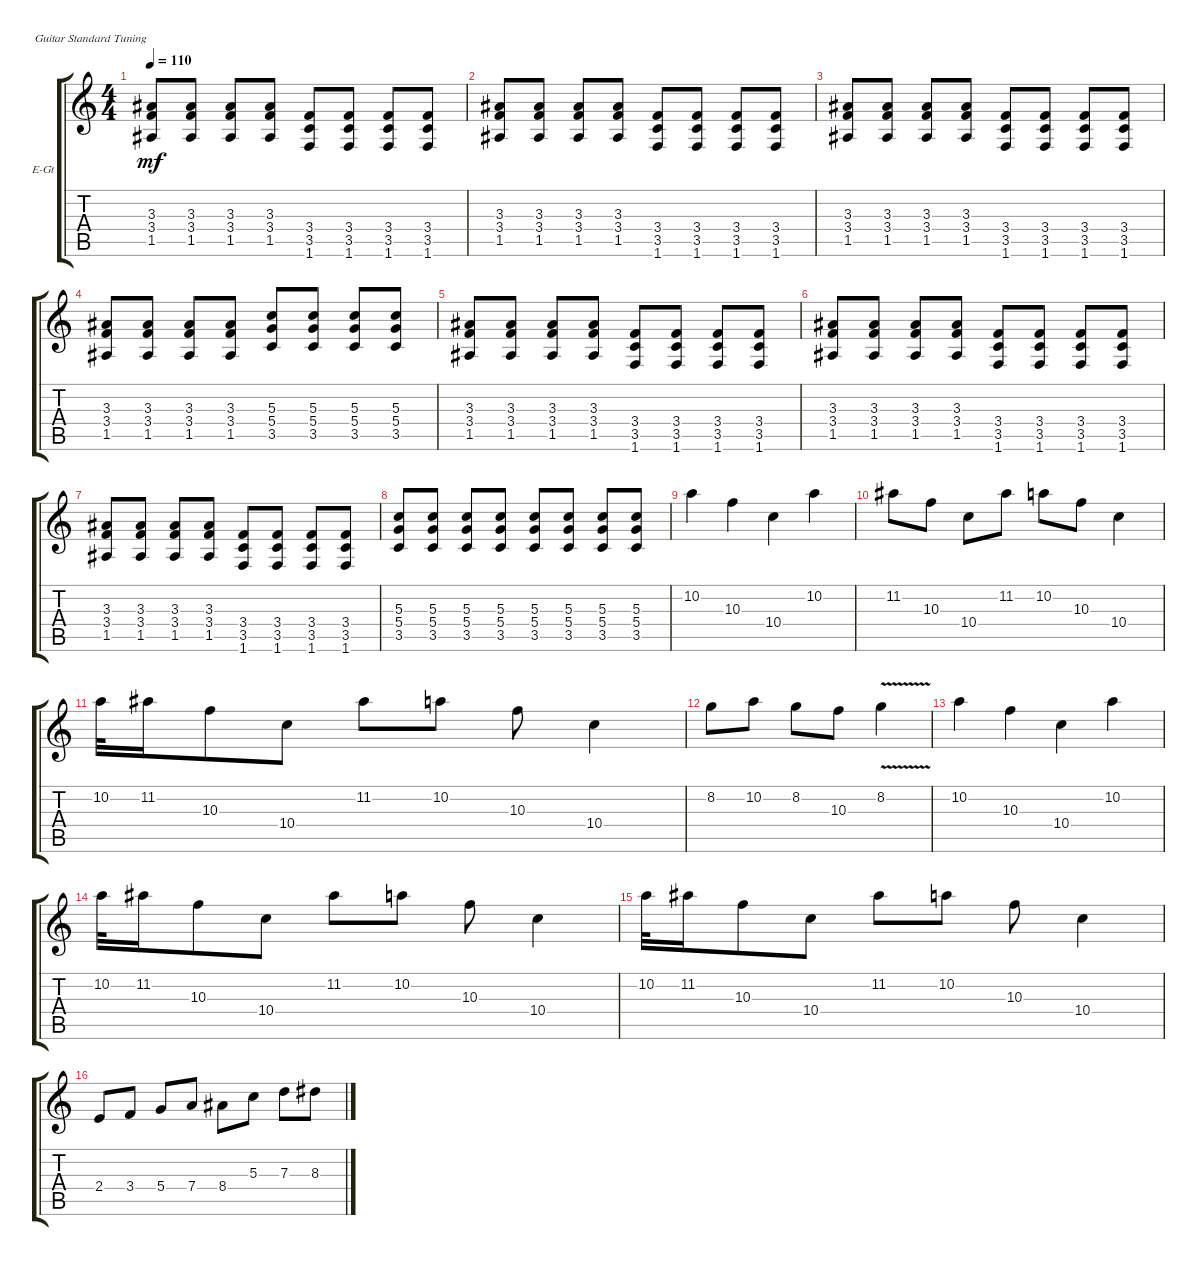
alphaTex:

\defaultSystemsLayout 4
\bracketExtendMode groupsimilarinstruments
\firstSystemTrackNameOrientation horizontal
\otherSystemsTrackNameOrientation horizontal
\track ("Richie Sambora" "E-Gt") {instrument overdrivenguitar}
\staff {score tabs}
\tuning (E4 B3 G3 D3 A2 E2)
\ts (4 4)
\tempo 110
\clef g2
\ks c
(1.5 3.4 3.3).8{dy mf} (1.5 3.4 3.3).8 (1.5 3.4 3.3).8 (1.5 3.4 3.3).8 (1.6 3.5 3.4).8 (1.6 3.5 3.4).8 (1.6 3.5 3.4).8 (1.6 3.5 3.4).8 |
(1.5 3.4 3.3).8 (1.5 3.4 3.3).8 (1.5 3.4 3.3).8 (1.5 3.4 3.3).8 (1.6 3.5 3.4).8 (1.6 3.5 3.4).8 (1.6 3.5 3.4).8 (1.6 3.5 3.4).8 |
(1.5 3.4 3.3).8 (1.5 3.4 3.3).8 (1.5 3.4 3.3).8 (1.5 3.4 3.3).8 (1.6 3.5 3.4).8 (1.6 3.5 3.4).8 (1.6 3.5 3.4).8 (1.6 3.5 3.4).8 |
(1.5 3.4 3.3).8 (1.5 3.4 3.3).8 (1.5 3.4 3.3).8 (1.5 3.4 3.3).8 (3.5 5.4 5.3).8 (3.5 5.4 5.3).8 (3.5 5.4 5.3).8 (3.5 5.4 5.3).8 |
(1.5 3.4 3.3).8 (1.5 3.4 3.3).8 (1.5 3.4 3.3).8 (1.5 3.4 3.3).8 (1.6 3.5 3.4).8 (1.6 3.5 3.4).8 (1.6 3.5 3.4).8 (1.6 3.5 3.4).8 |
(1.5 3.4 3.3).8 (1.5 3.4 3.3).8 (1.5 3.4 3.3).8 (1.5 3.4 3.3).8 (1.6 3.5 3.4).8 (1.6 3.5 3.4).8 (1.6 3.5 3.4).8 (1.6 3.5 3.4).8 |
(1.5 3.4 3.3).8 (1.5 3.4 3.3).8 (1.5 3.4 3.3).8 (1.5 3.4 3.3).8 (1.6 3.5 3.4).8 (1.6 3.5 3.4).8 (1.6 3.5 3.4).8 (1.6 3.5 3.4).8 |
(3.5 5.4 5.3).8 (3.5 5.4 5.3).8 (3.5 5.4 5.3).8 (3.5 5.4 5.3).8 (3.5 5.4 5.3).8 (3.5 5.4 5.3).8 (3.5 5.4 5.3).8 (3.5 5.4 5.3).8 |
10.2.4 10.3.4 10.4.4 10.2.4 |
11.2.8 10.3.8 10.4.8 11.2.8 10.2.8 10.3.8 10.4.4 |
10.2.32 11.2.16 10.3.8 10.4.8 11.2.8 10.2.8 10.3.8 10.4.4 |
8.2.8 10.2.8 8.2.8 10.3.8 8.2{v}.4 |
10.2.4 10.3.4 10.4.4 10.2.4 |
10.2.32 11.2.16 10.3.8 10.4.8 11.2.8 10.2.8 10.3.8 10.4.4 |
10.2.32 11.2.16 10.3.8 10.4.8 11.2.8 10.2.8 10.3.8 10.4.4 |
2.4.8 3.4.8 5.4.8 7.4.8 8.4.8 5.3.8 7.3.8 8.3.8
